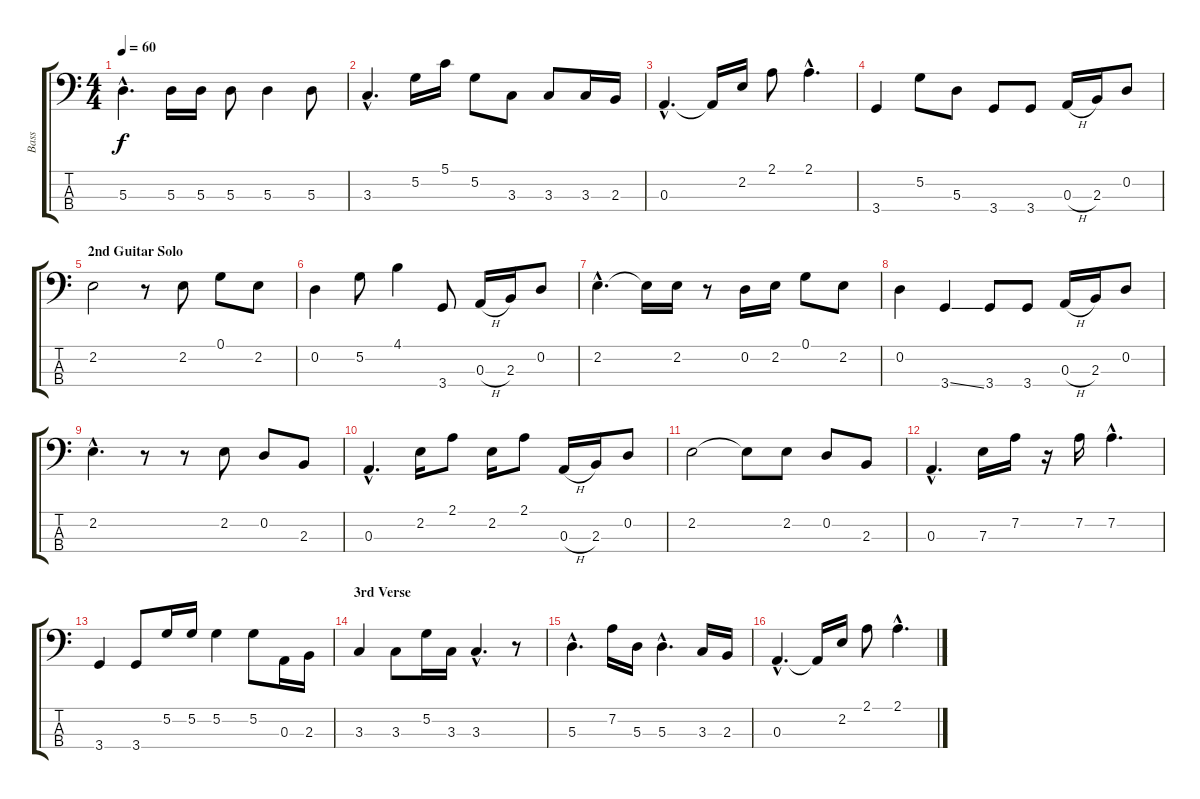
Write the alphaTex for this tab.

\track ("Bass" "Bass") {instrument acousticbass}
\staff {score tabs}
\tuning (G2 D2 A1 E1) {hide}
\ts (4 4)
\tempo 60
\clef f4
\ks c
5.3{hac}.4{d dy f} 5.3.16 5.3.16 5.3.8 5.3.4 5.3.8 |
3.3{hac}.4{d} 5.2.16 5.1.16 5.2.8 3.3.8 3.3.8 3.3.16 2.3.16 |
0.3{hac}.4{d} 0.3{t}.16 2.2.16 2.1.8 2.1{hac}.4{d} |
3.4.4 5.2.8 5.3.8 3.4.8 3.4.8 0.3{h}.16 2.3.16 0.2.8 |
\section ("" "2nd Guitar Solo")
2.2.2 r.8 2.2.8 0.1.8 2.2.8 |
0.2.4 5.2.8 4.1.4 3.4.8 0.3{h}.16 2.3.16 0.2.8 |
2.2{hac}.4{d} 2.2{t}.16 2.2.16 r.8 0.2.16 2.2.16 0.1.8 2.2.8 |
0.2.4 3.4{ss}.4 3.4.8 3.4.8 0.3{h}.16 2.3.16 0.2.8 |
2.2{hac}.4{d} r.8 r.8 2.2.8 0.2.8 2.3.8 |
0.3{hac}.4{d} 2.2.16 2.1.8 2.2.16 2.1.8 0.3{h}.16 2.3.16 0.2.8 |
2.2.2 2.2{t}.8 2.2.8 0.2.8 2.3.8 |
0.3{hac}.4{d} 7.3.16 7.2.16 r.16 7.2.16 7.2{hac}.4{d} |
3.4.4 3.4.8 5.2.16 5.2.16 5.2.4 5.2.8 0.3.16 2.3.16 |
\section ("" "3rd Verse")
3.3.4 3.3.8 5.2.16 3.3.16 3.3{hac}.4{d} r.8 |
5.3{hac}.4{d} 7.2.16 5.3.16 5.3{hac}.4{d} 3.3.16 2.3.16 |
0.3{hac}.4{d} 0.3{t}.16 2.2.16 2.1.8 2.1{hac}.4{d}
